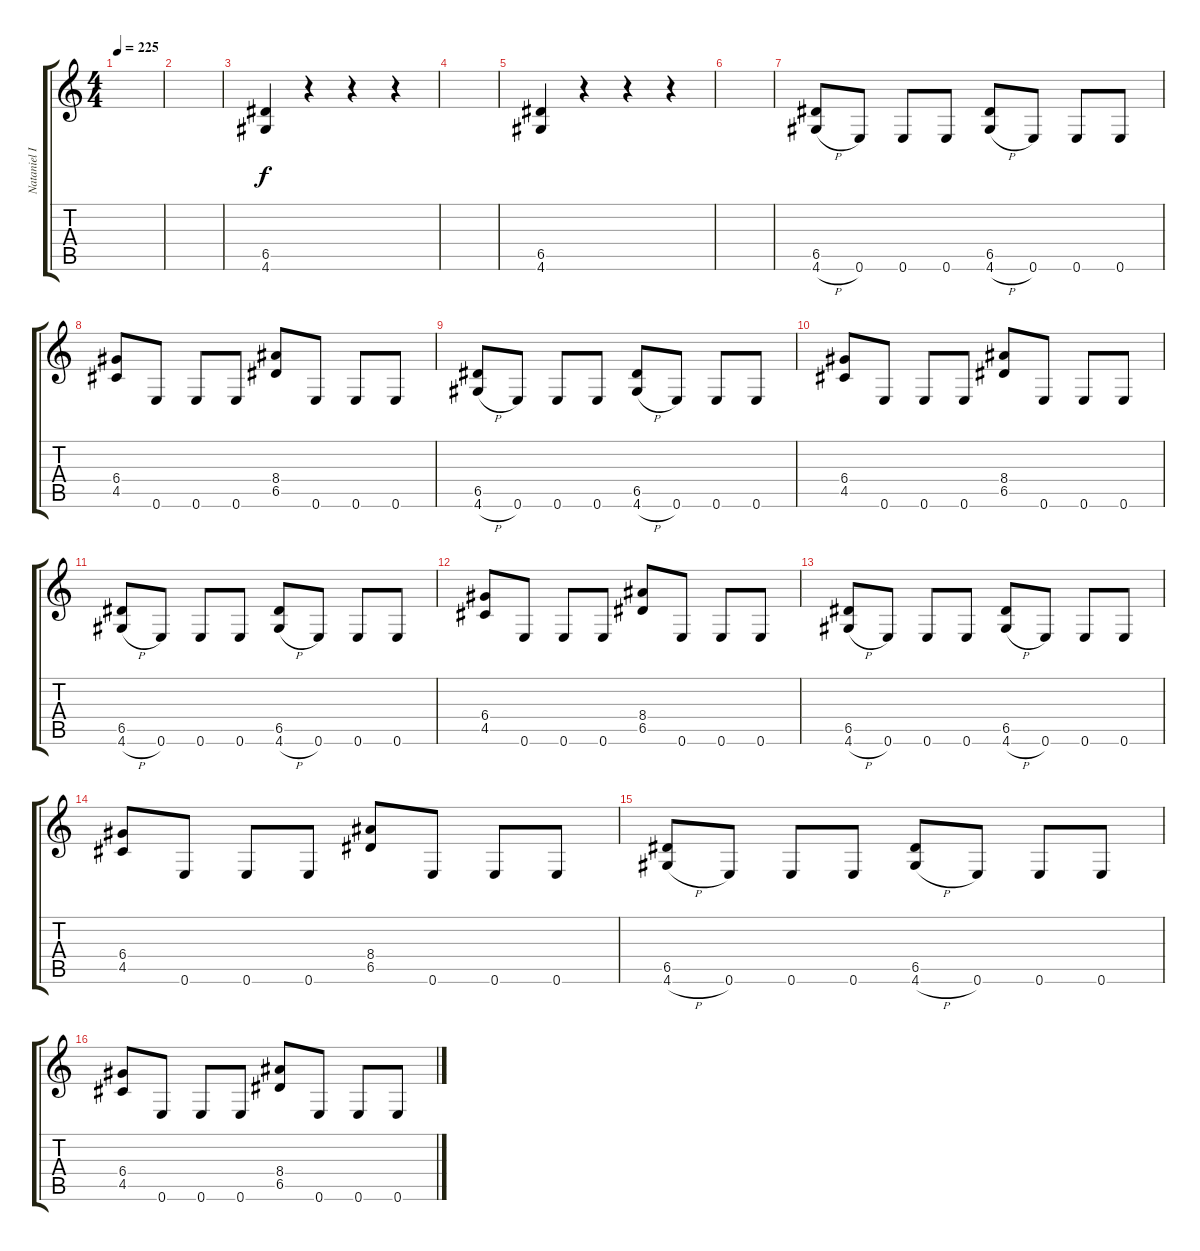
\track ("Nataniel Infante" "Nataniel I") {instrument distortionguitar}
\staff {score tabs}
\tuning (E4 B3 G3 D3 A2 E2) {hide}
\ts (4 4)
\tempo 225
\clef g2
\ks c
|
|
(6.5 4.6).4 r.4 r.4 r.4 |
|
(6.5 4.6).4 r.4 r.4 r.4 |
|
(6.5 4.6{h}).8 0.6.8 0.6.8 0.6.8 (6.5 4.6{h}).8 0.6.8 0.6.8 0.6.8 |
(6.4 4.5).8 0.6.8 0.6.8 0.6.8 (8.4 6.5).8 0.6.8 0.6.8 0.6.8 |
(6.5 4.6{h}).8 0.6.8 0.6.8 0.6.8 (6.5 4.6{h}).8 0.6.8 0.6.8 0.6.8 |
(6.4 4.5).8 0.6.8 0.6.8 0.6.8 (8.4 6.5).8 0.6.8 0.6.8 0.6.8 |
(6.5 4.6{h}).8 0.6.8 0.6.8 0.6.8 (6.5 4.6{h}).8 0.6.8 0.6.8 0.6.8 |
(6.4 4.5).8 0.6.8 0.6.8 0.6.8 (8.4 6.5).8 0.6.8 0.6.8 0.6.8 |
(6.5 4.6{h}).8 0.6.8 0.6.8 0.6.8 (6.5 4.6{h}).8 0.6.8 0.6.8 0.6.8 |
(6.4 4.5).8 0.6.8 0.6.8 0.6.8 (8.4 6.5).8 0.6.8 0.6.8 0.6.8 |
(6.5 4.6{h}).8 0.6.8 0.6.8 0.6.8 (6.5 4.6{h}).8 0.6.8 0.6.8 0.6.8 |
(6.4 4.5).8 0.6.8 0.6.8 0.6.8 (8.4 6.5).8 0.6.8 0.6.8 0.6.8
